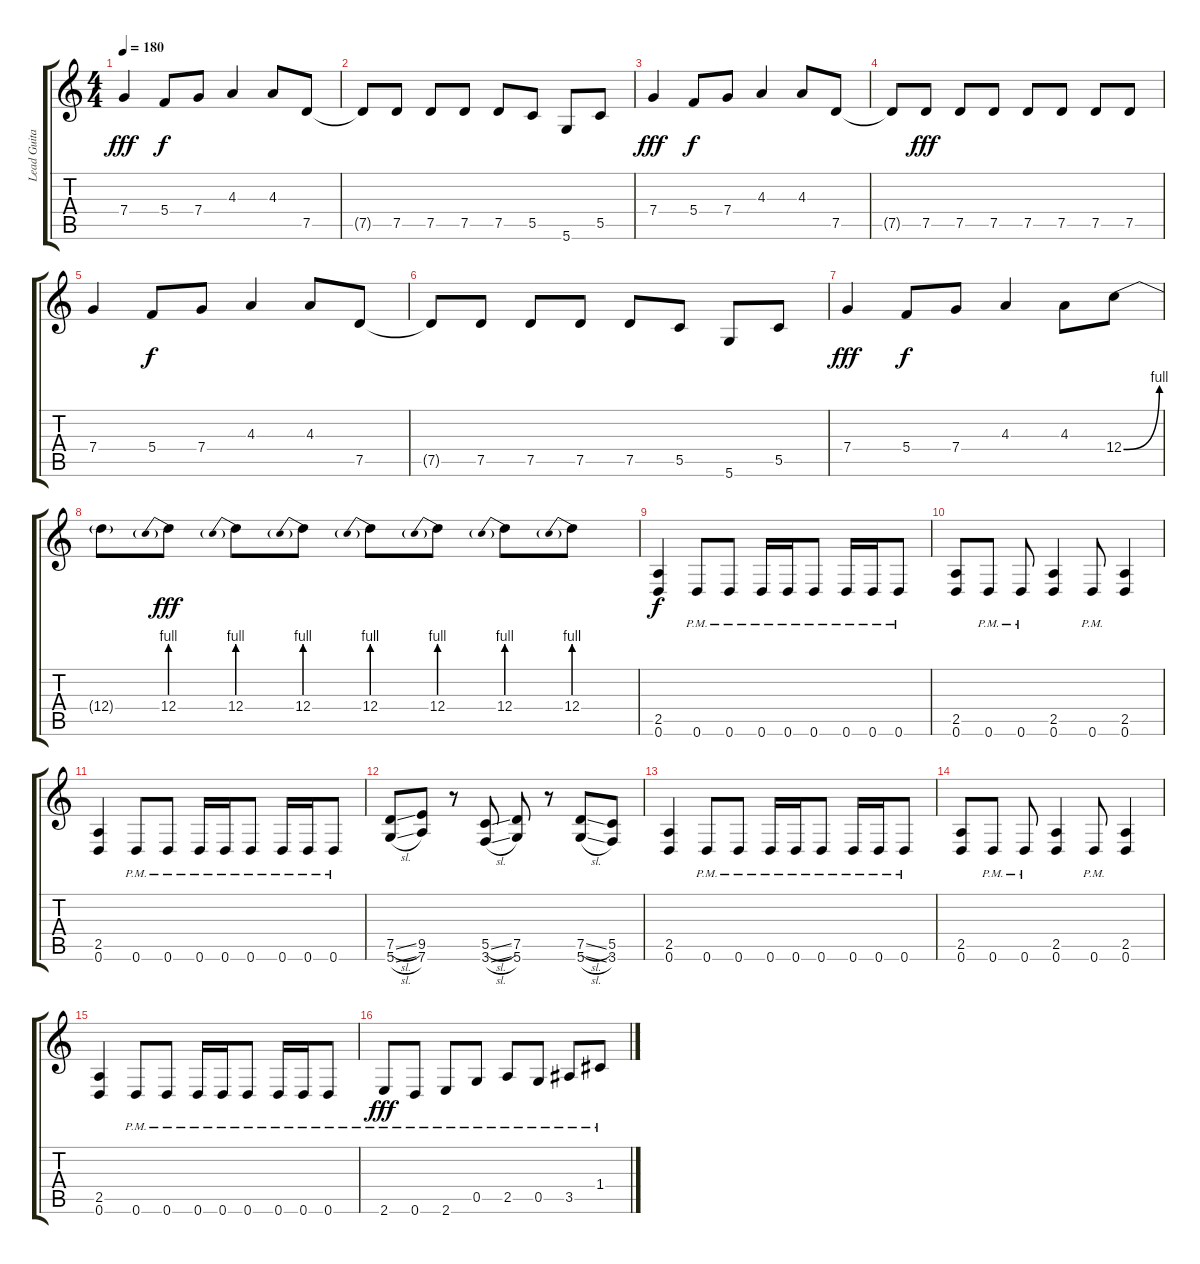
\track ("Lead Guitar" "Lead Guita") {instrument distortionguitar}
\staff {score tabs}
\tuning (D4 A3 F3 C3 G2 D2) {hide}
\ts (4 4)
\tempo 180
\clef g2
\ks c
7.4.4{dy fff} 5.4.8{dy f} 7.4.8 4.3.4 4.3.8 7.5.8 |
7.5{t}.8 7.5.8 7.5.8 7.5.8 7.5.8 5.5.8 5.6.8 5.5.8 |
7.4.4{dy fff} 5.4.8{dy f} 7.4.8 4.3.4 4.3.8 7.5.8 |
7.5{t}.8 7.5.8{dy fff} 7.5.8 7.5.8 7.5.8 7.5.8 7.5.8 7.5.8 |
7.4.4 5.4.8{dy f} 7.4.8 4.3.4 4.3.8 7.5.8 |
7.5{t}.8 7.5.8 7.5.8 7.5.8 7.5.8 5.5.8 5.6.8 5.5.8 |
7.4.4{dy fff} 5.4.8{dy f} 7.4.8 4.3.4 4.3.8 12.4{be (bend 0 0 60 4)}.8 |
12.4{t}.8 12.4{be (prebend 0 4 60 4)}.8{dy fff} 12.4{be (prebend 0 4 60 4)}.8 12.4{be (prebend 0 4 60 4)}.8 12.4{be (prebend 0 4 60 4)}.8 12.4{be (prebend 0 4 60 4)}.8 12.4{be (prebend 0 4 60 4)}.8 12.4{be (prebend 0 4 60 4)}.8 |
(2.5 0.6).4{dy f} 0.6{pm}.8 0.6{pm}.8 0.6{pm}.16 0.6{pm}.16 0.6{pm}.8 0.6{pm}.16 0.6{pm}.16 0.6{pm}.8 |
(2.5 0.6).8 0.6{pm}.8 0.6{pm}.8 (2.5 0.6).4 0.6{pm}.8 (2.5 0.6).4 |
(2.5 0.6).4 0.6{pm}.8 0.6{pm}.8 0.6{pm}.16 0.6{pm}.16 0.6{pm}.8 0.6{pm}.16 0.6{pm}.16 0.6{pm}.8 |
(7.5{sl} 5.6{sl}).8 (9.5 7.6).8 r.8 (5.5{sl} 3.6{sl}).8 (7.5 5.6).8 r.8 (7.5{sl} 5.6{sl}).8 (5.5 3.6).8 |
(2.5 0.6).4 0.6{pm}.8 0.6{pm}.8 0.6{pm}.16 0.6{pm}.16 0.6{pm}.8 0.6{pm}.16 0.6{pm}.16 0.6{pm}.8 |
(2.5 0.6).8 0.6{pm}.8 0.6{pm}.8 (2.5 0.6).4 0.6{pm}.8 (2.5 0.6).4 |
(2.5 0.6).4 0.6{pm}.8 0.6{pm}.8 0.6{pm}.16 0.6{pm}.16 0.6{pm}.8 0.6{pm}.16 0.6{pm}.16 0.6{pm}.8 |
2.6{pm}.8{dy fff} 0.6{pm}.8 2.6{pm}.8 0.5{pm}.8 2.5{pm}.8 0.5{pm}.8 3.5{pm}.8 1.4{pm}.8
